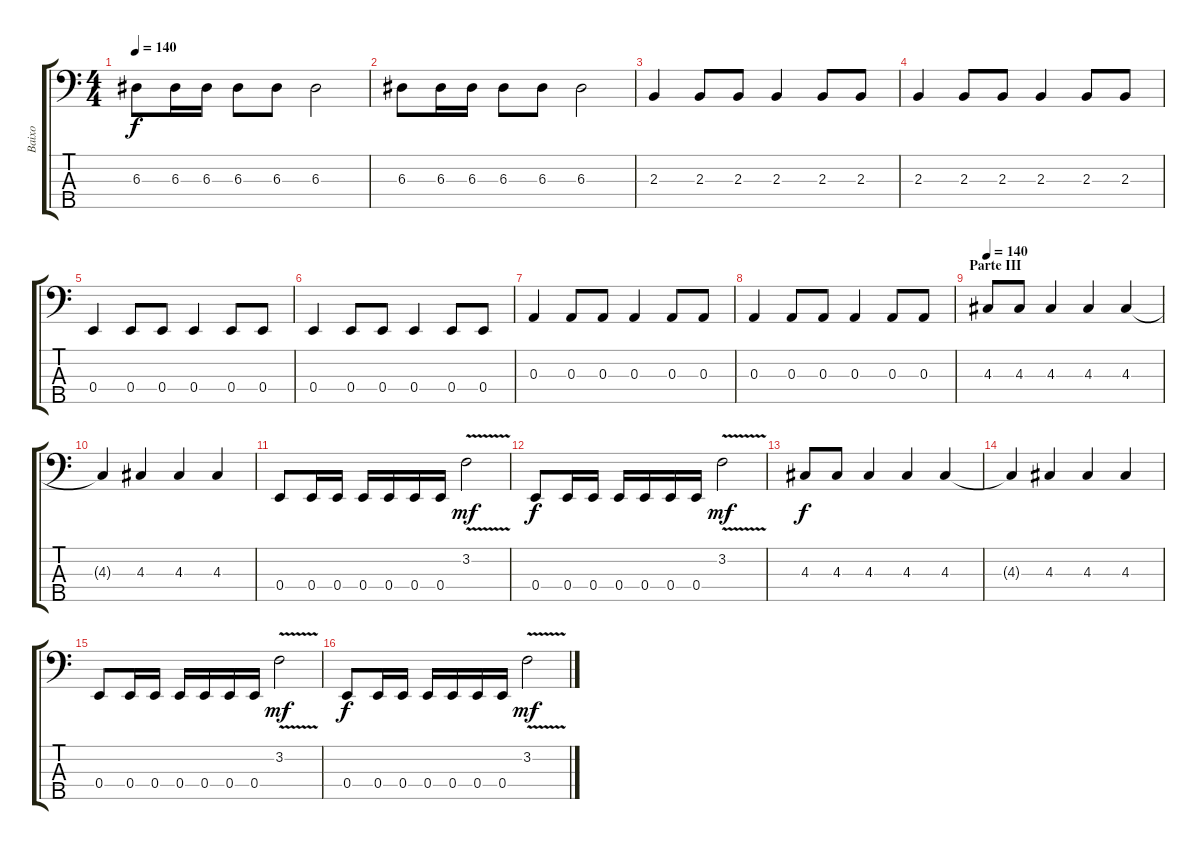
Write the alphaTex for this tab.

\track ("Baixo" "Baixo") {instrument electricbassfinger}
\staff {score tabs}
\tuning (G2 D2 A1 E1 B0) {hide}
\ts (4 4)
\tempo 140
\clef f4
\ks c
6.3.8{dy f} 6.3.16 6.3.16 6.3.8 6.3.8 6.3.2 |
6.3.8 6.3.16 6.3.16 6.3.8 6.3.8 6.3.2 |
2.3.4 2.3.8 2.3.8 2.3.4 2.3.8 2.3.8 |
2.3.4 2.3.8 2.3.8 2.3.4 2.3.8 2.3.8 |
0.4.4 0.4.8 0.4.8 0.4.4 0.4.8 0.4.8 |
0.4.4 0.4.8 0.4.8 0.4.4 0.4.8 0.4.8 |
0.3.4 0.3.8 0.3.8 0.3.4 0.3.8 0.3.8 |
0.3.4 0.3.8 0.3.8 0.3.4 0.3.8 0.3.8 |
\section ("" "Parte III")
\tempo 140
4.3.8{volume 16 instrument electricbassfinger} 4.3.8 4.3.4 4.3.4 4.3.4 |
4.3{t}.4 4.3.4 4.3.4 4.3.4 |
0.4.8 0.4.16 0.4.16 0.4.16 0.4.16 0.4.16 0.4.16 3.2{v}.2{dy mf} |
0.4.8{dy f} 0.4.16 0.4.16 0.4.16 0.4.16 0.4.16 0.4.16 3.2{v}.2{dy mf} |
4.3.8{dy f} 4.3.8 4.3.4 4.3.4 4.3.4 |
4.3{t}.4 4.3.4 4.3.4 4.3.4 |
0.4.8 0.4.16 0.4.16 0.4.16 0.4.16 0.4.16 0.4.16 3.2{v}.2{dy mf} |
0.4.8{dy f} 0.4.16 0.4.16 0.4.16 0.4.16 0.4.16 0.4.16 3.2{v}.2{dy mf}
